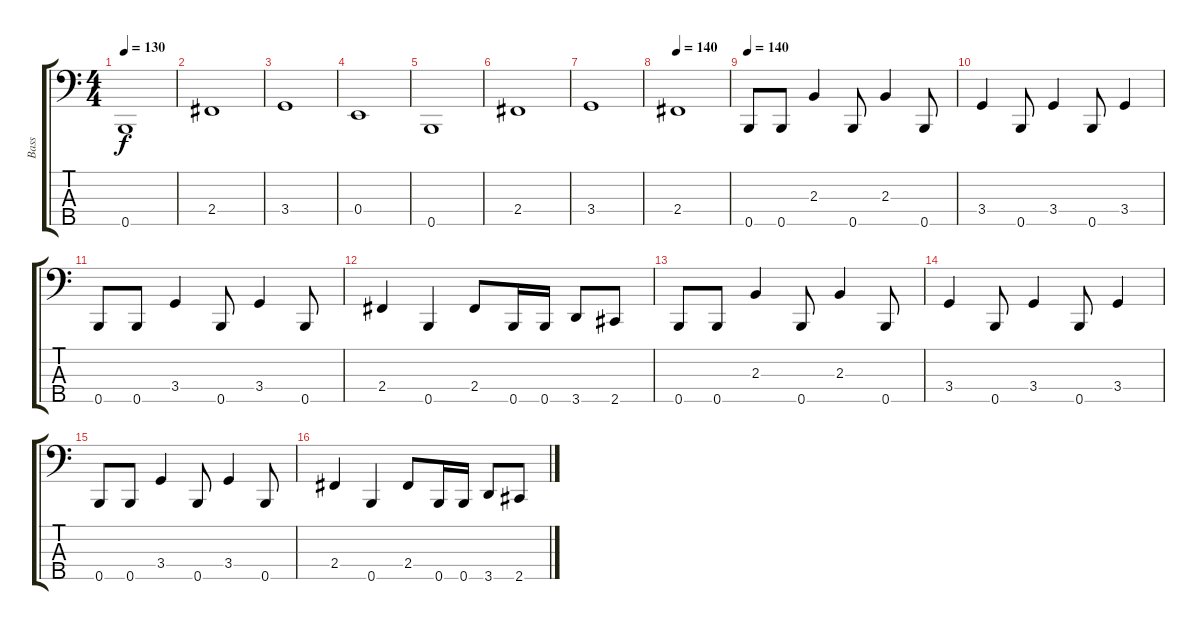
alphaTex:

\track ("Bass" "Bass") {instrument electricbasspick}
\staff {score tabs}
\tuning (G2 D2 A1 E1 B0) {hide}
\ts (4 4)
\tempo 130
\clef f4
\ks c
0.5.1{dy f} |
2.4.1 |
3.4.1 |
0.4.1 |
0.5.1 |
2.4.1 |
3.4.1 |
\tempo 140
2.4.1 |
\tempo 140
0.5.8 0.5.8 2.3.4 0.5.8 2.3.4 0.5.8 |
3.4.4 0.5.8 3.4.4 0.5.8 3.4.4 |
0.5.8 0.5.8 3.4.4 0.5.8 3.4.4 0.5.8 |
2.4.4 0.5.4 2.4.8 0.5.16 0.5.16 3.5.8 2.5.8 |
0.5.8 0.5.8 2.3.4 0.5.8 2.3.4 0.5.8 |
3.4.4 0.5.8 3.4.4 0.5.8 3.4.4 |
0.5.8 0.5.8 3.4.4 0.5.8 3.4.4 0.5.8 |
2.4.4 0.5.4 2.4.8 0.5.16 0.5.16 3.5.8 2.5.8
